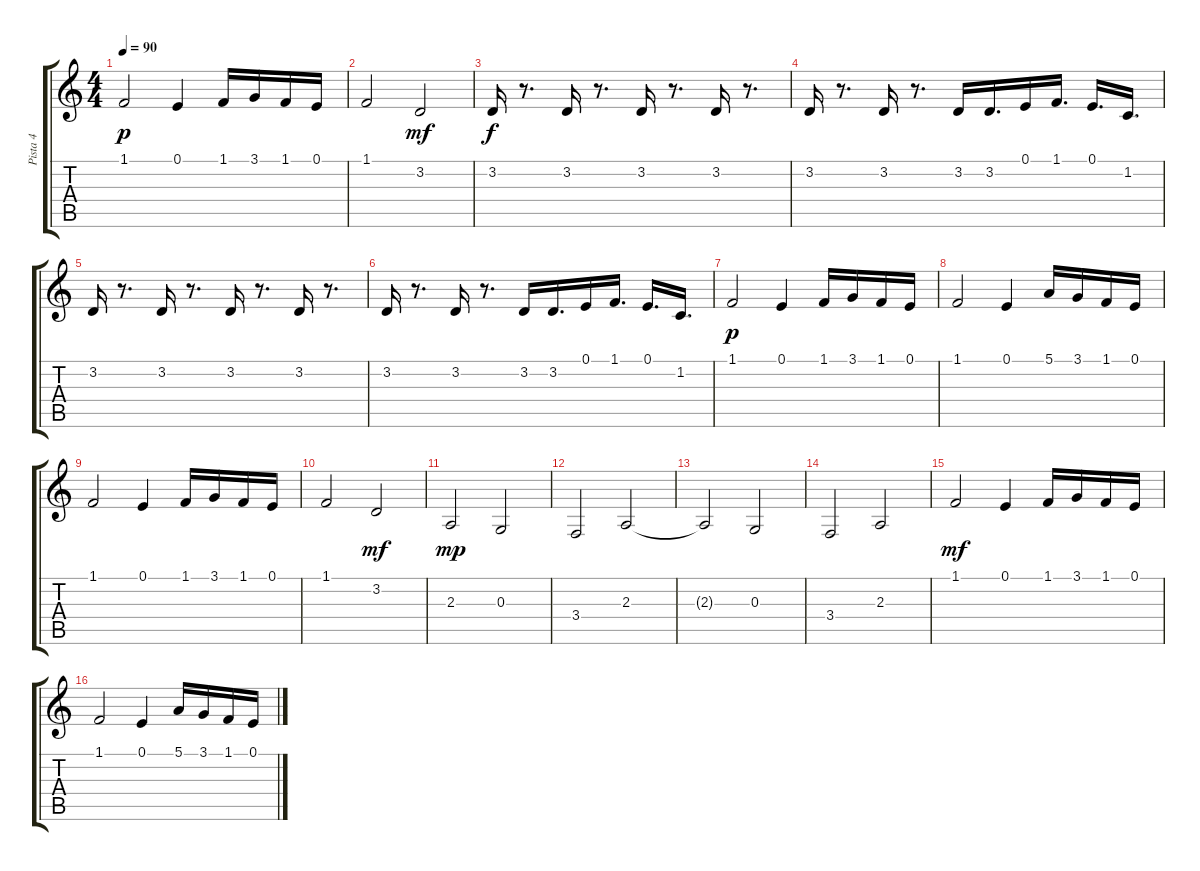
\track ("Pista 4" "Pista 4") {instrument synthstrings1}
\staff {score tabs}
\tuning (E4 B3 G3 D3 A2 E2) {hide}
\ts (4 4)
\tempo 90
\clef g2
\ks c
1.1.2{dy p} 0.1.4 1.1.16 3.1.16 1.1.16 0.1.16 |
1.1.2 3.2.2{dy mf} |
3.2.16{dy f} r.8{d} 3.2.16 r.8{d} 3.2.16 r.8{d} 3.2.16 r.8{d} |
3.2.16 r.8{d} 3.2.16 r.8{d} 3.2.16 3.2.16{d} 0.1.16 1.1.16{d} 0.1.16{d} 1.2.16{d} |
3.2.16 r.8{d} 3.2.16 r.8{d} 3.2.16 r.8{d} 3.2.16 r.8{d} |
3.2.16 r.8{d} 3.2.16 r.8{d} 3.2.16 3.2.16{d} 0.1.16 1.1.16{d} 0.1.16{d} 1.2.16{d} |
1.1.2{dy p} 0.1.4 1.1.16 3.1.16 1.1.16 0.1.16 |
1.1.2 0.1.4 5.1.16 3.1.16 1.1.16 0.1.16 |
1.1.2 0.1.4 1.1.16 3.1.16 1.1.16 0.1.16 |
1.1.2 3.2.2{dy mf} |
2.3.2{dy mp} 0.3.2 |
3.4.2 2.3.2 |
2.3{t}.2 0.3.2 |
3.4.2 2.3.2 |
1.1.2{dy mf} 0.1.4 1.1.16 3.1.16 1.1.16 0.1.16 |
1.1.2 0.1.4 5.1.16 3.1.16 1.1.16 0.1.16
